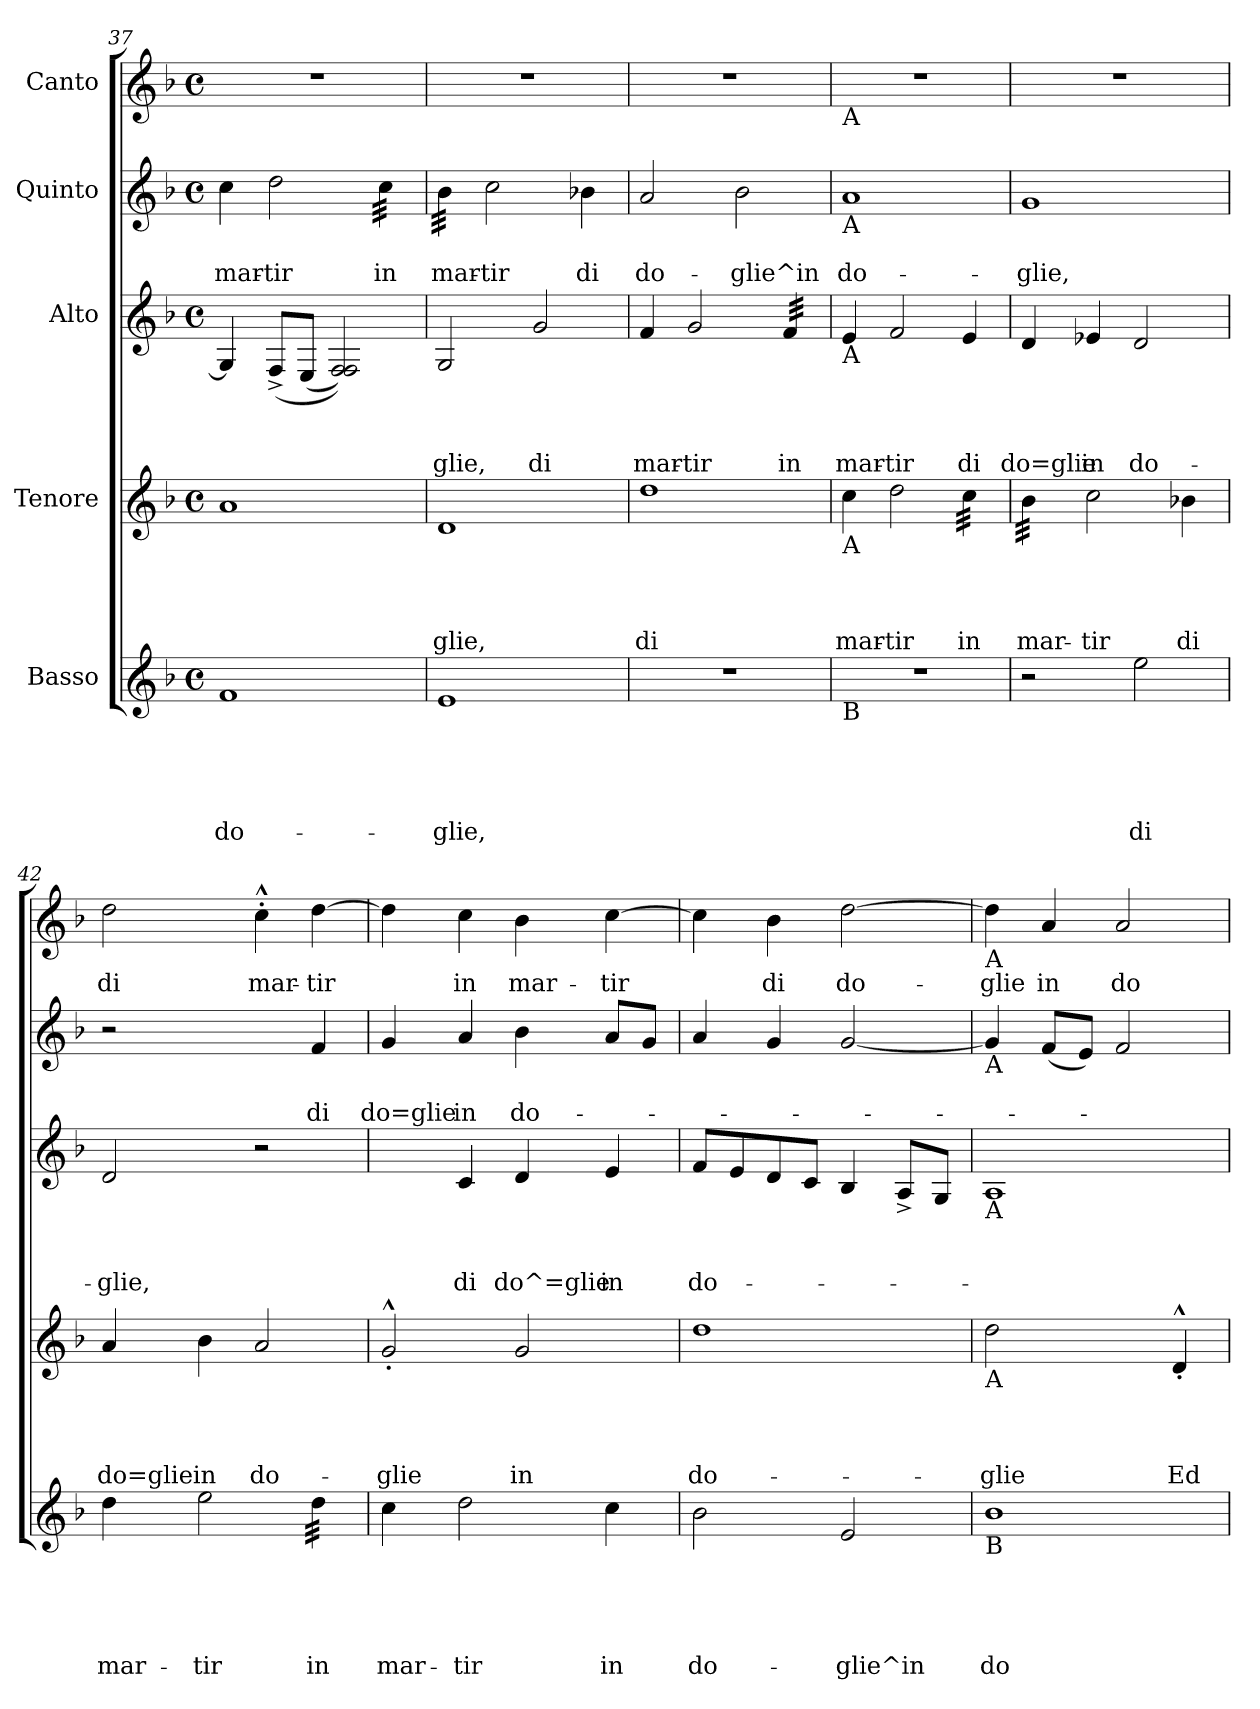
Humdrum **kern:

**kern	**text	**text	**text	**text	**text	**kern	**text	**text	**text	**text	**kern	**text	**text	**text	**kern	**text	**text	**kern	**text
*part5	*part5	*part5	*part5	*part5	*part5	*part4	*part4	*part4	*part4	*part4	*part3	*part3	*part3	*part3	*part2	*part2	*part2	*part1	*part1
*staff5	*staff5	*staff5	*staff5	*staff5	*staff5	*staff4	*staff4	*staff4	*staff4	*staff4	*staff3	*staff3	*staff3	*staff3	*staff2	*staff2	*staff2	*staff1	*staff1
*I"Basso	*	*	*	*	*	*I"Tenore	*	*	*	*	*I"Alto	*	*	*	*I"Quinto	*	*	*I"Canto	*
*clefG2	*	*	*	*	*	*clefG2	*	*	*	*	*clefG2	*	*	*	*clefG2	*	*	*clefG2	*
*k[b-]	*	*	*	*	*	*k[b-]	*	*	*	*	*k[b-]	*	*	*	*k[b-]	*	*	*k[b-]	*
*F:	*	*	*	*	*	*F:	*	*	*	*	*F:	*	*	*	*F:	*	*	*F:	*
*M4/4	*	*	*	*	*	*M4/4	*	*	*	*	*M4/4	*	*	*	*M4/4	*	*	*M4/4	*
*met(c)	*	*	*	*	*	*met(c)	*	*	*	*	*met(c)	*	*	*	*met(c)	*	*	*met(c)	*
=37	=37	=37	=37	=37	=37	=37	=37	=37	=37	=37	=37	=37	=37	=37	=37	=37	=37	=37	=37
!	!	!	!	!	!LO:LY:b	!	!	!	!	!	!	!	!	!	!	!	!LO:LY:b	!	!
1f	.	.	.	.	do-	1a	.	.	.	.	4G/]	.	.	.	4cc\	.	mar-	1r	.
!	!	!	!	!	!	!	!	!	!	!	!	!	!	!	!	!	!LO:LY:b	!	!
.	.	.	.	.	.	.	.	.	.	.	(>8F^</L	.	.	.	2dd\	.	-tir	.	.
.	.	.	.	.	.	.	.	.	.	.	(8E/J	.	.	.	.	.	.	.	.
.	.	.	.	.	.	.	.	.	.	.	2F/ 2F/))	.	.	.	.	.	.	.	.
!	!	!	!	!	!	!	!	!	!	!	!	!	!	!	!	!	!LO:LY:b	!	!
*	*	*	*	*	*	*	*	*	*	*	*	*	*	*	*tremolo	*	*	*	*
.	.	.	.	.	.	.	.	.	.	.	.	.	.	.	32cc\LLL	.	in	.	.
.	.	.	.	.	.	.	.	.	.	.	.	.	.	.	32cc\	.	.	.	.
.	.	.	.	.	.	.	.	.	.	.	.	.	.	.	32cc\	.	.	.	.
.	.	.	.	.	.	.	.	.	.	.	.	.	.	.	32cc\	.	.	.	.
.	.	.	.	.	.	.	.	.	.	.	.	.	.	.	32cc\	.	.	.	.
.	.	.	.	.	.	.	.	.	.	.	.	.	.	.	32cc\	.	.	.	.
.	.	.	.	.	.	.	.	.	.	.	.	.	.	.	32cc\	.	.	.	.
.	.	.	.	.	.	.	.	.	.	.	.	.	.	.	32cc\JJJ	.	.	.	.
=38	=38	=38	=38	=38	=38	=38	=38	=38	=38	=38	=38	=38	=38	=38	=38	=38	=38	=38	=38
!	!	!	!	!	!LO:LY:b	!	!	!	!	!LO:LY:b	!	!	!	!LO:LY:b	!	!	!LO:LY:b	!	!
1e	.	.	.	.	-glie,	1d	.	.	.	-glie,	2G/	.	.	-glie,	32b-\LLL	.	mar-	1r	.
.	.	.	.	.	.	.	.	.	.	.	.	.	.	.	32b-\	.	.	.	.
.	.	.	.	.	.	.	.	.	.	.	.	.	.	.	32b-\	.	.	.	.
.	.	.	.	.	.	.	.	.	.	.	.	.	.	.	32b-\	.	.	.	.
.	.	.	.	.	.	.	.	.	.	.	.	.	.	.	32b-\	.	.	.	.
.	.	.	.	.	.	.	.	.	.	.	.	.	.	.	32b-\	.	.	.	.
.	.	.	.	.	.	.	.	.	.	.	.	.	.	.	32b-\	.	.	.	.
.	.	.	.	.	.	.	.	.	.	.	.	.	.	.	32b-\JJJ	.	.	.	.
*	*	*	*	*	*	*	*	*	*	*	*	*	*	*	*Xtremolo	*	*	*	*
!	!	!	!	!	!	!	!	!	!	!	!	!	!	!	!	!	!LO:LY:b	!	!
.	.	.	.	.	.	.	.	.	.	.	.	.	.	.	2cc\	.	-tir	.	.
!	!	!	!	!	!	!	!	!	!	!	!	!	!	!LO:LY:b	!	!	!	!	!
.	.	.	.	.	.	.	.	.	.	.	2g/	.	.	di	.	.	.	.	.
!	!	!	!	!	!	!	!	!	!	!	!	!	!	!	!	!	!LO:LY:b	!	!
.	.	.	.	.	.	.	.	.	.	.	.	.	.	.	4b-X\	.	di	.	.
=39	=39	=39	=39	=39	=39	=39	=39	=39	=39	=39	=39	=39	=39	=39	=39	=39	=39	=39	=39
!	!	!	!	!	!	!	!	!	!	!LO:LY:b	!	!	!	!LO:LY:b	!	!	!LO:LY:b	!	!
1r	.	.	.	.	.	1dd	.	.	.	di	4f/	.	.	mar-	2a/	.	do-	1r	.
!	!	!	!	!	!	!	!	!	!	!	!	!	!	!LO:LY:b	!	!	!	!	!
.	.	.	.	.	.	.	.	.	.	.	2g/	.	.	-tir	.	.	.	.	.
!	!	!	!	!	!	!	!	!	!	!	!	!	!	!	!	!	!LO:LY:b	!	!
.	.	.	.	.	.	.	.	.	.	.	.	.	.	.	2b-\	.	-glie^in	.	.
!	!	!	!	!	!	!	!	!	!	!	!	!	!	!LO:LY:b	!	!	!	!	!
*	*	*	*	*	*	*	*	*	*	*	*tremolo	*	*	*	*	*	*	*	*
.	.	.	.	.	.	.	.	.	.	.	32f/LLL	.	.	in	.	.	.	.	.
.	.	.	.	.	.	.	.	.	.	.	32f/	.	.	.	.	.	.	.	.
.	.	.	.	.	.	.	.	.	.	.	32f/	.	.	.	.	.	.	.	.
.	.	.	.	.	.	.	.	.	.	.	32f/	.	.	.	.	.	.	.	.
.	.	.	.	.	.	.	.	.	.	.	32f/	.	.	.	.	.	.	.	.
.	.	.	.	.	.	.	.	.	.	.	32f/	.	.	.	.	.	.	.	.
.	.	.	.	.	.	.	.	.	.	.	32f/	.	.	.	.	.	.	.	.
.	.	.	.	.	.	.	.	.	.	.	32f/JJJ	.	.	.	.	.	.	.	.
*	*	*	*	*	*	*	*	*	*	*	*Xtremolo	*	*	*	*	*	*	*	*
!!LO:LB:g=z
=40	=40	=40	=40	=40	=40	=40	=40	=40	=40	=40	=40	=40	=40	=40	=40	=40	=40	=40	=40
!	!	!	!	!	!	!	!	!	!	!	!	!	!	!	!	!	!	!LO:TX:b:t=A	!
!	!	!	!	!	!	!	!	!	!	!	!	!	!	!	!LO:TX:b:t=A	!	!	!	!
!	!	!	!	!	!	!	!	!	!	!	!LO:TX:b:t=A	!	!	!	!	!	!	!	!
!	!	!	!	!	!	!LO:TX:b:t=A	!	!	!	!	!	!	!	!	!	!	!	!	!
!LO:TX:b:t=B	!	!	!	!	!	!	!	!	!	!	!	!	!	!	!	!	!	!	!
!	!	!	!	!	!	!	!	!	!	!LO:LY:b	!	!	!	!LO:LY:b	!	!	!LO:LY:b	!	!
1r	.	.	.	.	.	4cc\	.	.	.	mar-	4e/	.	.	mar-	1a	.	do-	1r	.
!	!	!	!	!	!	!	!	!	!	!LO:LY:b	!	!	!	!LO:LY:b	!	!	!	!	!
.	.	.	.	.	.	2dd\	.	.	.	-tir	2f/	.	.	-tir	.	.	.	.	.
!	!	!	!	!	!	!	!	!	!	!LO:LY:b	!	!	!	!LO:LY:b	!	!	!	!	!
*	*	*	*	*	*	*tremolo	*	*	*	*	*	*	*	*	*	*	*	*	*
.	.	.	.	.	.	32cc\LLL	.	.	.	in	4e/	.	.	di	.	.	.	.	.
.	.	.	.	.	.	32cc\	.	.	.	.	.	.	.	.	.	.	.	.	.
.	.	.	.	.	.	32cc\	.	.	.	.	.	.	.	.	.	.	.	.	.
.	.	.	.	.	.	32cc\	.	.	.	.	.	.	.	.	.	.	.	.	.
.	.	.	.	.	.	32cc\	.	.	.	.	.	.	.	.	.	.	.	.	.
.	.	.	.	.	.	32cc\	.	.	.	.	.	.	.	.	.	.	.	.	.
.	.	.	.	.	.	32cc\	.	.	.	.	.	.	.	.	.	.	.	.	.
.	.	.	.	.	.	32cc\JJJ	.	.	.	.	.	.	.	.	.	.	.	.	.
=41	=41	=41	=41	=41	=41	=41	=41	=41	=41	=41	=41	=41	=41	=41	=41	=41	=41	=41	=41
!	!	!	!	!	!	!	!	!	!	!LO:LY:b	!	!	!	!LO:LY:b	!	!	!LO:LY:b	!	!
2r	.	.	.	.	.	32b-\LLL	.	.	.	mar-	4d/	.	.	do=glie	1g	.	-glie,	1r	.
.	.	.	.	.	.	32b-\	.	.	.	.	.	.	.	.	.	.	.	.	.
.	.	.	.	.	.	32b-\	.	.	.	.	.	.	.	.	.	.	.	.	.
.	.	.	.	.	.	32b-\	.	.	.	.	.	.	.	.	.	.	.	.	.
.	.	.	.	.	.	32b-\	.	.	.	.	.	.	.	.	.	.	.	.	.
.	.	.	.	.	.	32b-\	.	.	.	.	.	.	.	.	.	.	.	.	.
.	.	.	.	.	.	32b-\	.	.	.	.	.	.	.	.	.	.	.	.	.
.	.	.	.	.	.	32b-\JJJ	.	.	.	.	.	.	.	.	.	.	.	.	.
*	*	*	*	*	*	*Xtremolo	*	*	*	*	*	*	*	*	*	*	*	*	*
!	!	!	!	!	!	!	!	!	!	!LO:LY:b	!	!	!	!LO:LY:b	!	!	!	!	!
.	.	.	.	.	.	2cc\	.	.	.	-tir	4e-X/	.	.	in	.	.	.	.	.
!	!	!	!	!	!LO:LY:b	!	!	!	!	!	!	!	!	!LO:LY:b	!	!	!	!	!
2ee\	.	.	.	.	di	.	.	.	.	.	2d/	.	.	do-	.	.	.	.	.
!	!	!	!	!	!	!	!	!	!	!LO:LY:b	!	!	!	!	!	!	!	!	!
.	.	.	.	.	.	4b-X\	.	.	.	di	.	.	.	.	.	.	.	.	.
=42	=42	=42	=42	=42	=42	=42	=42	=42	=42	=42	=42	=42	=42	=42	=42	=42	=42	=42	=42
!	!	!	!	!	!LO:LY:b	!	!	!	!	!LO:LY:b	!	!	!	!LO:LY:b	!	!	!	!	!LO:LY:b
4dd\	.	.	.	.	mar-	4a/	.	.	.	do=glie	2d/	.	.	-glie,	2r	.	.	2dd\	di
!	!	!	!	!	!LO:LY:b	!	!	!	!	!LO:LY:b	!	!	!	!	!	!	!	!	!
2ee\	.	.	.	.	-tir	4b-\	.	.	.	in	.	.	.	.	.	.	.	.	.
!	!	!	!	!	!	!	!	!	!	!LO:LY:b	!	!	!	!	!	!	!	!	!LO:LY:b
.	.	.	.	.	.	2a/	.	.	.	do-	2r	.	.	.	4ryy	.	.	4cc^^>'>\	mar-
!	!	!	!	!	!LO:LY:b	!	!	!	!	!	!	!	!	!	!	!	!LO:LY:b	!	!LO:LY:b
*tremolo	*	*	*	*	*	*	*	*	*	*	*	*	*	*	*	*	*	*	*
32dd\LLL	.	.	.	.	in	.	.	.	.	.	.	.	.	.	4f/	.	di	[>4dd\	-tir
32dd\	.	.	.	.	.	.	.	.	.	.	.	.	.	.	.	.	.	.	.
32dd\	.	.	.	.	.	.	.	.	.	.	.	.	.	.	.	.	.	.	.
32dd\	.	.	.	.	.	.	.	.	.	.	.	.	.	.	.	.	.	.	.
32dd\	.	.	.	.	.	.	.	.	.	.	.	.	.	.	.	.	.	.	.
32dd\	.	.	.	.	.	.	.	.	.	.	.	.	.	.	.	.	.	.	.
32dd\	.	.	.	.	.	.	.	.	.	.	.	.	.	.	.	.	.	.	.
32dd\JJJ	.	.	.	.	.	.	.	.	.	.	.	.	.	.	.	.	.	.	.
*Xtremolo	*	*	*	*	*	*	*	*	*	*	*	*	*	*	*	*	*	*	*
=43	=43	=43	=43	=43	=43	=43	=43	=43	=43	=43	=43	=43	=43	=43	=43	=43	=43	=43	=43
!	!	!	!	!	!LO:LY:b	!	!	!	!	!LO:LY:b	!	!	!	!	!	!	!LO:LY:b	!	!
4cc\	.	.	.	.	mar-	2g^^<'</	.	.	.	-glie	4ryy	.	.	.	4g/	.	do=glie	4dd\]	.
!	!	!	!	!	!LO:LY:b	!	!	!	!	!	!	!	!	!LO:LY:b	!	!	!LO:LY:b	!	!LO:LY:b
2dd\	.	.	.	.	-tir	.	.	.	.	.	4c/	.	.	di	4a/	.	in	4cc\	in
!	!	!	!	!	!	!	!	!	!	!LO:LY:b	!	!	!	!LO:LY:b	!	!	!LO:LY:b	!	!LO:LY:b
.	.	.	.	.	.	2g/	.	.	.	in	4d/	.	.	do^=glie	4b-\	.	do-	4b-\	mar-
!	!	!	!	!	!LO:LY:b	!	!	!	!	!	!	!	!	!LO:LY:b	!	!	!	!	!LO:LY:b
4cc\	.	.	.	.	in	.	.	.	.	.	4e/	.	.	in	8a/L	.	.	[>4cc\	-tir
.	.	.	.	.	.	.	.	.	.	.	.	.	.	.	8g/J	.	.	.	.
=44	=44	=44	=44	=44	=44	=44	=44	=44	=44	=44	=44	=44	=44	=44	=44	=44	=44	=44	=44
!	!	!	!	!	!LO:LY:b	!	!	!	!	!LO:LY:b	!	!	!	!LO:LY:b	!	!	!	!	!
2b-\	.	.	.	.	do-	1dd	.	.	.	do-	8f/L	.	.	do-	4a/	.	.	4cc\]	.
.	.	.	.	.	.	.	.	.	.	.	8e/	.	.	.	.	.	.	.	.
!	!	!	!	!	!	!	!	!	!	!	!	!	!	!	!	!	!	!	!LO:LY:b
.	.	.	.	.	.	.	.	.	.	.	8d/	.	.	.	4g/	.	.	4b-\	di
.	.	.	.	.	.	.	.	.	.	.	8c/J	.	.	.	.	.	.	.	.
!	!	!	!	!	!LO:LY:b	!	!	!	!	!	!	!	!	!	!	!	!	!	!LO:LY:b
2e/	.	.	.	.	-glie^in	.	.	.	.	.	4B-/	.	.	.	[<2g/	.	.	[<2dd\	do-
.	.	.	.	.	.	.	.	.	.	.	8A^</L	.	.	.	.	.	.	.	.
.	.	.	.	.	.	.	.	.	.	.	8G/J	.	.	.	.	.	.	.	.
!!LO:PB:g=z
=45	=45	=45	=45	=45	=45	=45	=45	=45	=45	=45	=45	=45	=45	=45	=45	=45	=45	=45	=45
!	!	!	!	!	!	!	!	!	!	!	!	!	!	!	!	!	!	!LO:TX:b:t=A	!
!	!	!	!	!	!	!	!	!	!	!	!	!	!	!	!LO:TX:b:t=A	!	!	!	!
!	!	!	!	!	!	!	!	!	!	!	!LO:TX:b:t=A	!	!	!	!	!	!	!	!
!	!	!	!	!	!	!LO:TX:b:t=A	!	!	!	!	!	!	!	!	!	!	!	!	!
!LO:TX:b:t=B	!	!	!	!	!	!	!	!	!	!	!	!	!	!	!	!	!	!	!
!	!	!	!	!	!LO:LY:b	!	!	!	!	!LO:LY:b	!	!	!	!	!	!	!	!	!LO:LY:b
1b-	.	.	.	.	do-	2dd\	.	.	.	-glie	1A	.	.	.	4g/]	.	.	4dd\]	-glie
!	!	!	!	!	!	!	!	!	!	!	!	!	!	!	!	!	!	!	!LO:LY:b
.	.	.	.	.	.	.	.	.	.	.	.	.	.	.	(>8f/L	.	.	4a/	in
.	.	.	.	.	.	.	.	.	.	.	.	.	.	.	8e/J)	.	.	.	.
!	!	!	!	!	!	!	!	!	!	!	!	!	!	!	!	!	!	!	!LO:LY:b
.	.	.	.	.	.	4ryy	.	.	.	.	.	.	.	.	2f/	.	.	2a/	do-
!	!	!	!	!	!	!	!	!	!	!LO:LY:b	!	!	!	!	!	!	!	!	!
.	.	.	.	.	.	4d^^<'</	.	.	.	Ed	.	.	.	.	.	.	.	.	.
=	=	=	=	=	=	=	=	=	=	=	=	=	=	=	=	=	=	=	=
*-	*-	*-	*-	*-	*-	*-	*-	*-	*-	*-	*-	*-	*-	*-	*-	*-	*-	*-	*-
